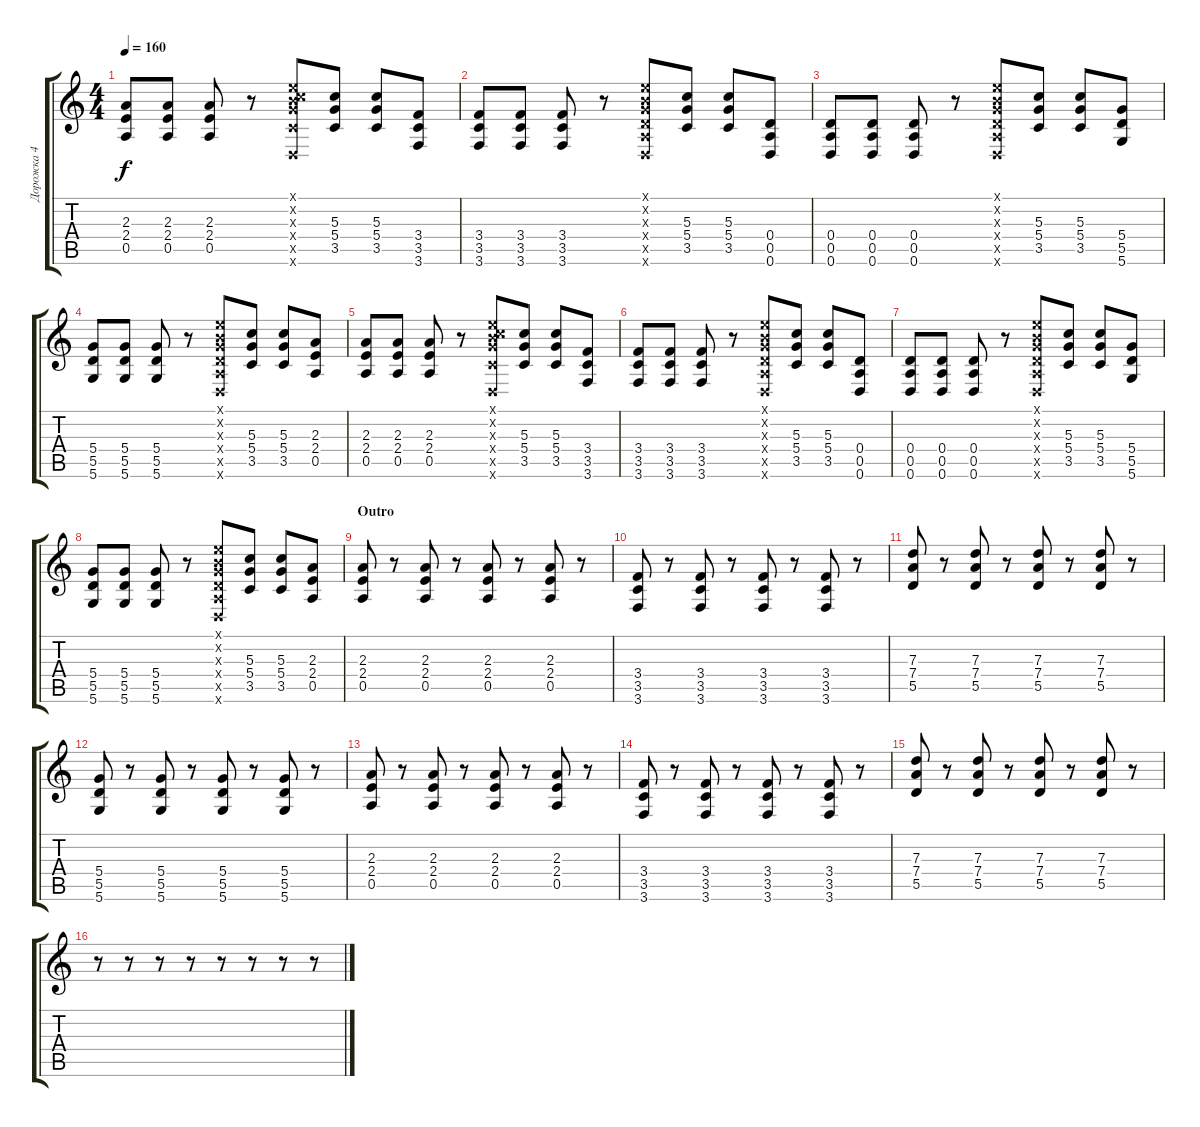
\track ("Дорожка 4" "Дорожка 4") {instrument overdrivenguitar}
\staff {score tabs}
\tuning (E4 B3 G3 D3 A2 D2) {hide}
\ts (4 4)
\tempo 160
\clef g2
\ks c
(2.3 2.4 0.5).8{dy f} (2.3 2.4 0.5).8 (2.3 2.4 0.5).8 r.8 (0.1{x} 0.2{x} 5.3{x} 5.4{x} 3.5{x} 0.6{x}).8 (5.3 5.4 3.5).8 (5.3 5.4 3.5).8 (3.4 3.5 3.6).8 |
(3.4 3.5 3.6).8 (3.4 3.5 3.6).8 (3.4 3.5 3.6).8 r.8 (0.1{x} 0.2{x} 0.3{x} 0.4{x} 0.5{x} 0.6{x}).8 (5.3 5.4 3.5).8 (5.3 5.4 3.5).8 (0.4 0.5 0.6).8 |
(0.4 0.5 0.6).8 (0.4 0.5 0.6).8 (0.4 0.5 0.6).8 r.8 (0.1{x} 0.2{x} 0.3{x} 0.4{x} 0.5{x} 0.6{x}).8 (5.3 5.4 3.5).8 (5.3 5.4 3.5).8 (5.4 5.5 5.6).8 |
(5.4 5.5 5.6).8 (5.4 5.5 5.6).8 (5.4 5.5 5.6).8 r.8 (0.1{x} 0.2{x} 0.3{x} 0.4{x} 0.5{x} 0.6{x}).8 (5.3 5.4 3.5).8 (5.3 5.4 3.5).8 (2.3 2.4 0.5).8 |
(2.3 2.4 0.5).8 (2.3 2.4 0.5).8 (2.3 2.4 0.5).8 r.8 (0.1{x} 0.2{x} 5.3{x} 5.4{x} 3.5{x} 0.6{x}).8 (5.3 5.4 3.5).8 (5.3 5.4 3.5).8 (3.4 3.5 3.6).8 |
(3.4 3.5 3.6).8 (3.4 3.5 3.6).8 (3.4 3.5 3.6).8 r.8 (0.1{x} 0.2{x} 0.3{x} 0.4{x} 0.5{x} 0.6{x}).8 (5.3 5.4 3.5).8 (5.3 5.4 3.5).8 (0.4 0.5 0.6).8 |
(0.4 0.5 0.6).8 (0.4 0.5 0.6).8 (0.4 0.5 0.6).8 r.8 (0.1{x} 0.2{x} 0.3{x} 0.4{x} 0.5{x} 0.6{x}).8 (5.3 5.4 3.5).8 (5.3 5.4 3.5).8 (5.4 5.5 5.6).8 |
(5.4 5.5 5.6).8 (5.4 5.5 5.6).8 (5.4 5.5 5.6).8 r.8 (0.1{x} 0.2{x} 0.3{x} 0.4{x} 0.5{x} 0.6{x}).8 (5.3 5.4 3.5).8 (5.3 5.4 3.5).8 (2.3 2.4 0.5).8 |
\section ("" "Outro")
(2.3 2.4 0.5).8 r.8 (2.3 2.4 0.5).8 r.8 (2.3 2.4 0.5).8 r.8 (2.3 2.4 0.5).8 r.8 |
(3.4 3.5 3.6).8 r.8 (3.4 3.5 3.6).8 r.8 (3.4 3.5 3.6).8 r.8 (3.4 3.5 3.6).8 r.8 |
(7.3 7.4 5.5).8 r.8 (7.3 7.4 5.5).8 r.8 (7.3 7.4 5.5).8 r.8 (7.3 7.4 5.5).8 r.8 |
(5.4 5.5 5.6).8 r.8 (5.4 5.5 5.6).8 r.8 (5.4 5.5 5.6).8 r.8 (5.4 5.5 5.6).8 r.8 |
(2.3 2.4 0.5).8 r.8 (2.3 2.4 0.5).8 r.8 (2.3 2.4 0.5).8 r.8 (2.3 2.4 0.5).8 r.8 |
(3.4 3.5 3.6).8 r.8 (3.4 3.5 3.6).8 r.8 (3.4 3.5 3.6).8 r.8 (3.4 3.5 3.6).8 r.8 |
(7.3 7.4 5.5).8 r.8 (7.3 7.4 5.5).8 r.8 (7.3 7.4 5.5).8 r.8 (7.3 7.4 5.5).8 r.8 |
r.8 r.8 r.8 r.8 r.8 r.8 r.8 r.8
